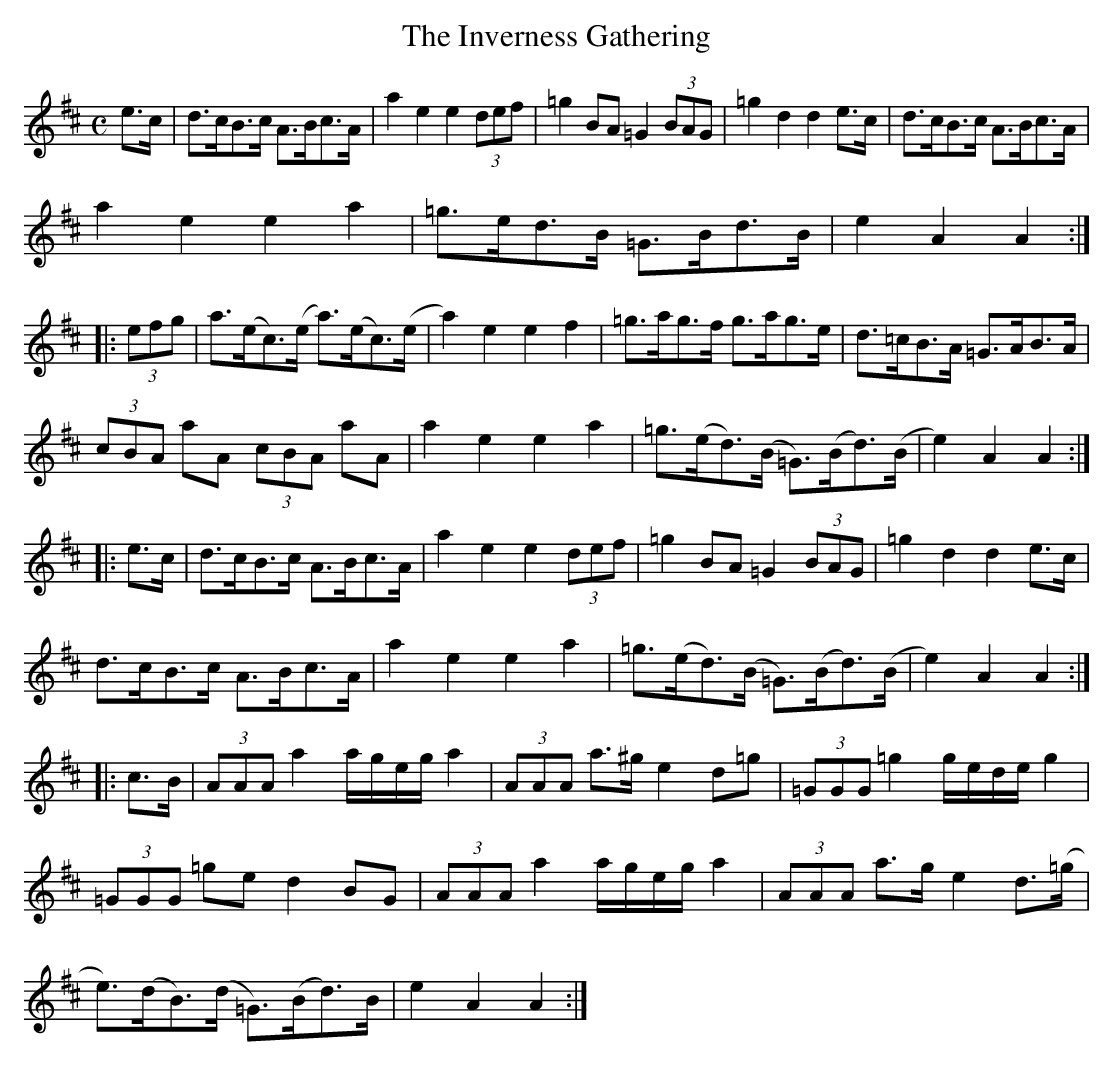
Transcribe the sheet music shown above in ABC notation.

X:1
T:Inverness Gathering, The
M:C
L:1/8
K:A Mix
e>c|d>cB>c A>Bc>A|a2e2e2 (3def|=g2 BA =G2 (3BAG|=g2 d2 d2 e>c|d>cB>c A>Bc>A|
a2e2e2a2|=g>ed>B =G>Bd>B|e2A2A2:|
|:(3efg|a>(ec>)(e a>)(ec>)(e|a2)e2e2f2|=g>ag>f g>ag>e|d>=cB>A =G>AB>A|
(3cBA aA (3cBA aA|a2e2e2a2|=g(>ed>)(B =G>)(Bd>)(B|e2)A2A2:|
|:e>c|d>cB>c A>Bc>A|a2e2e2 (3def|=g2 BA =G2 (3BAG|=g2 d2d2 e>c|
d>cB>c A>Bc>A|a2e2e2a2|=g>(ed>)(B =G>)(Bd>)(B|e2)A2A2:|
|:c>B|(3AAA a2 a/g/e/g/ a2|(3AAA a>^g e2 d=g|(3=GGG =g2 g/e/d/e/ g2|
(3=GGG =ge d2 BG|(3AAA a2 a/g/e/g/ a2|(3AAA a>g e2 d>(=g|
e>)(dB>)(d =G>)(Bd>)B|e2A2A2:|
